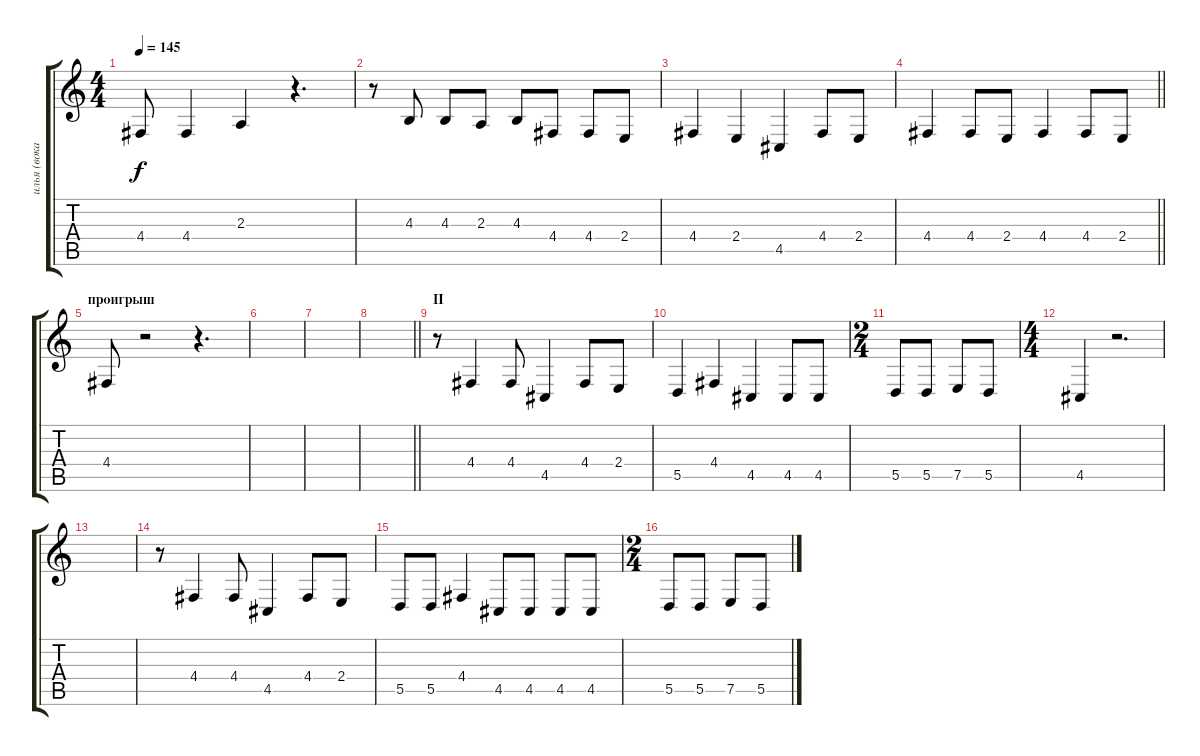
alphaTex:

\track ("илья (вокал)" "илья (вока") {instrument lead8bassandlead}
\staff {score tabs}
\tuning (E4 B3 G3 D3 A2 E2) {hide}
\ts (4 4)
\tempo 145
\clef g2
\ks c
4.4.8{dy f} 4.4.4 2.3.4 r.4{d} |
r.8 4.3.8 4.3.8 2.3.8 4.3.8 4.4.8 4.4.8 2.4.8 |
4.4.4 2.4.4 4.5.4 4.4.8 2.4.8 |
\barLineRight lightlight
4.4.4 4.4.8 2.4.8 4.4.4 4.4.8 2.4.8 |
\section ("" "проигрыш")
4.4.8 r.2 r.4{d} |
|
|
\barLineRight lightlight
|
\section ("" "II")
r.8 4.4.4 4.4.8 4.5.4 4.4.8 2.4.8 |
5.5.4 4.4.4 4.5.4 4.5.8 4.5.8 |
\ts (2 4)
5.5.8 5.5.8 7.5.8 5.5.8 |
\ts (4 4)
4.5.4 r.2{d} |
|
r.8 4.4.4 4.4.8 4.5.4 4.4.8 2.4.8 |
5.5.8 5.5.8 4.4.4 4.5.8 4.5.8 4.5.8 4.5.8 |
\ts (2 4)
5.5.8 5.5.8 7.5.8 5.5.8
